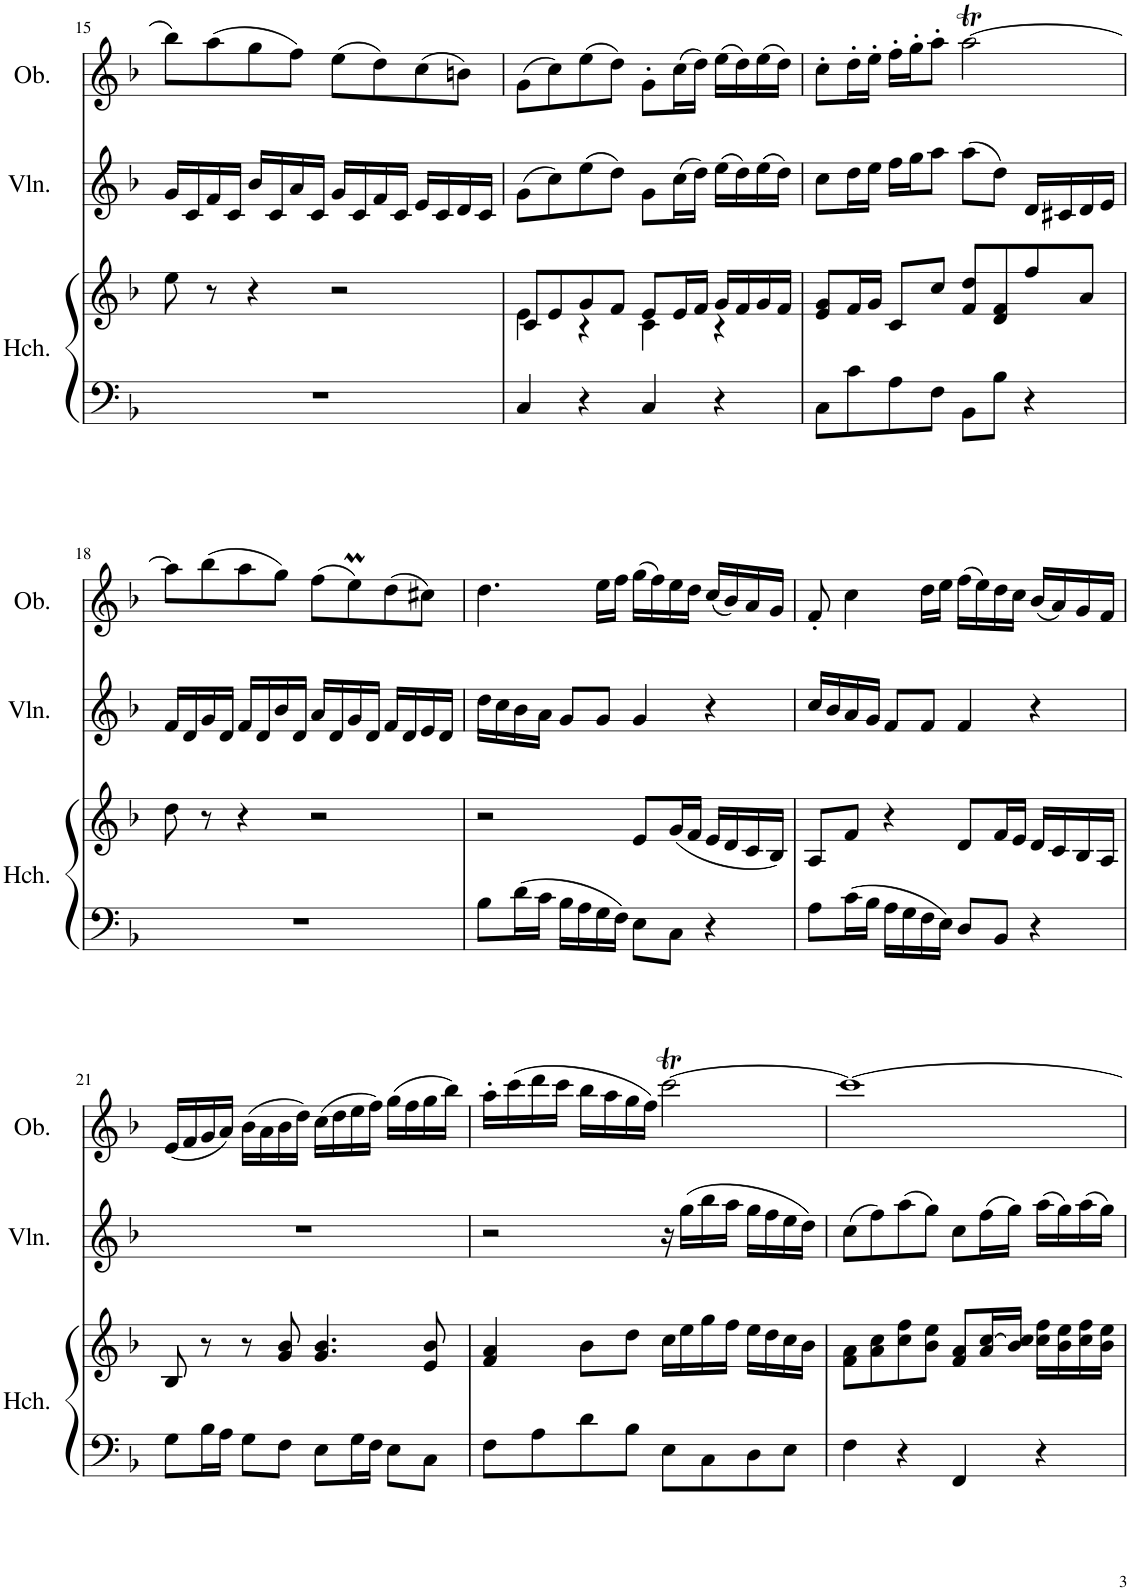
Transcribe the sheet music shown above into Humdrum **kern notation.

**kern	**kern	**kern	**kern
*part3	*part3	*part2	*part1
*staff4	*staff3	*staff2	*staff1
*I"Harpsichord	*	*I"Violin	*I"Oboe
*I'Hch.	*	*I'Vln.	*I'Ob.
!!LO:PB:g=z
*clefF4	*clefG2	*clefG2	*clefG2
*k[b-]	*k[b-]	*k[b-]	*k[b-]
*M4/4	*M4/4	*M4/4	*M4/4
*met(c)	*met(c)	*met(c)	*met(c)
=15	=15	=15	=15
1r	8ee\	16g/LL	8bb-\L
.	.	16c/	.
.	8r	16f/	(8aa\
.	.	16c/JJ	.
.	4r	16b-/LL	8gg\
.	.	16c/	.
.	.	16a/	8ff\J)
.	.	16c/JJ	.
.	2r	16g/LL	(8ee\L
.	.	16c/	.
.	.	16f/	8dd\)
.	.	16c/JJ	.
.	.	16e/LL	(8cc\
.	.	16c/	.
.	.	16d/	8bn\J)
.	.	16c/JJ	.
=16	=16	=16	=16
*	*^	*	*
4C/	8c/L	4e\	(8g\L	(8g\L
.	8e/	.	8cc\)	8cc\)
4r	8g/	4r	(8ee\	(8ee\
.	8f/J	.	8dd\J)	8dd\J)
4C/	8e/L	4c\	8g\L	8g'\L
.	16e/L	.	(16cc\L	(16cc\L
.	16f/JJ	.	16dd\JJ)	16dd\JJ)
4r	16g/LL	4r	(16ee\LL	(16ee\LL
.	16f/	.	16dd\)	16dd\)
.	16g/	.	(16ee\	(16ee\
.	16f/JJ	.	16dd\JJ)	16dd\JJ)
*	*v	*v	*	*
=17	=17	=17	=17
8C\L	8e/ 8g/L	8cc\L	8cc'\L
8c\	16f/L	16dd\L	16dd'\L
.	16g/JJ	16ee\JJ	16ee'\JJ
8A\	8c/L	16ff\LL	16ff'\LL
.	.	16gg\J	16gg'\J
8F\J	8cc/J	8aa\J	8aa'\J
8BB-\L	8f/ 8dd/L	(8aa\L	[2aat\
8B-\J	8d/ 8f/	8dd\J)	.
4r	8ff/	16d/LL	.
.	.	16c#X/	.
.	8a/J	16d/	.
.	.	16e/JJ	.
!!LO:LB:g=z
=18	=18	=18	=18
1r	8dd\	16f/LL	8aa\L]
.	.	16d/	.
.	8r	16g/	(8bb-\
.	.	16d/JJ	.
.	4r	16f/LL	8aa\
.	.	16d/	.
.	.	16b-/	8gg\J)
.	.	16d/JJ	.
.	2r	16a/LL	(8ff\L
.	.	16d/	.
.	.	16g/	8eem\)
.	.	16d/JJ	.
.	.	16f/LL	(8dd\
.	.	16d/	.
.	.	16e/	8cc#X\J)
.	.	16d/JJ	.
=19	=19	=19	=19
8B-\L	2r	16dd\LL	4.dd\
.	.	16cc\	.
16d\L	.	16b-\	.
16c\JJ	.	16a\JJ	.
16B-\LL	.	8g/L	.
16A\	.	.	.
16G\	.	8g/J	16ee\LL
16F\JJ	.	.	16ff\JJ
8E\L	8e/L	4g/	(16gg\LL
.	.	.	16ff\)
8C\J	(16g/L	.	16ee\
.	16f/JJ	.	16dd\JJ
4r	16e/LL	4r	(16cc/LL
.	16d/	.	16b-/)
.	16c/	.	16a/
.	16B-/JJ)	.	16g/JJ
=20	=20	=20	=20
8A\L	8A/L	16cc/LL	8f'/
.	.	16b-/	.
16c\L	8f/J	16a/	4cc\
16B-\JJ	.	16g/JJ	.
16A\LL	4r	8f/L	.
16G\	.	.	.
16F\	.	8f/J	16dd\LL
16E\JJ	.	.	16ee\JJ
8D/L	8d/L	4f/	(16ff\LL
.	.	.	16ee\)
8BB-/J	16f/L	.	16dd\
.	16e/JJ	.	16cc\JJ
4r	16d/LL	4r	(16b-/LL
.	16c/	.	16a/)
.	16B-/	.	16g/
.	16A/JJ	.	16f/JJ
!!LO:LB:g=z
=21	=21	=21	=21
8G\L	8B-/	1r	(16e/LL
.	.	.	16f/
16B-\L	8r	.	16g/
16A\JJ	.	.	16a/JJ)
8G\L	8r	.	(16b-\LL
.	.	.	16a\
8F\J	8g/ 8b-/	.	16b-\
.	.	.	16dd\JJ)
8E\L	4.g/ 4.b-/	.	(16cc\LL
.	.	.	16dd\
16G\L	.	.	16ee\
16F\JJ	.	.	16ff\JJ)
8E\L	.	.	(16gg\LL
.	.	.	16ff\
8C\J	8e/ 8b-/	.	16gg\
.	.	.	16bb-\JJ)
=22	=22	=22	=22
8F\L	4f/ 4a/	2r	16aa'\LL
.	.	.	(16ccc\
8A\	.	.	16ddd\
.	.	.	16ccc\JJ
8d\	8b-\L	.	16bb-\LL
.	.	.	16aa\
8B-\J	8dd\J	.	16gg\
.	.	.	16ff\JJ)
8E\L	16cc\LL	16r	[2cccT\
.	16ee\	(16gg\LL	.
8C\	16gg\	16bb-\	.
.	16ff\JJ	16aa\JJ	.
8D\	16ee\LL	16gg\LL	.
.	16dd\	16ff\	.
8E\J	16cc\	16ee\	.
.	16b-\JJ	16dd\JJ)	.
=23	=23	=23	=23
4F\	8f\ 8a\L	(8cc\L	1ccc_
.	8a\ 8cc\	8ff\)	.
4r	8cc\ 8ff\	(8aa\	.
.	8b-\ 8ee\J	8gg\J)	.
4FF/	8f/ 8a/L	8cc\L	.
.	16a/ [16cc/L	(16ff\L	.
.	16b-/ 16cc/]JJ	16gg\JJ)	.
4r	16cc\ 16ff\LL	(16aa\LL	.
.	16b-\ 16ee\	16gg\)	.
.	16cc\ 16ff\	(16aa\	.
.	16b-\ 16ee\JJ	16gg\JJ)	.
=	=	=	=
*-	*-	*-	*-
